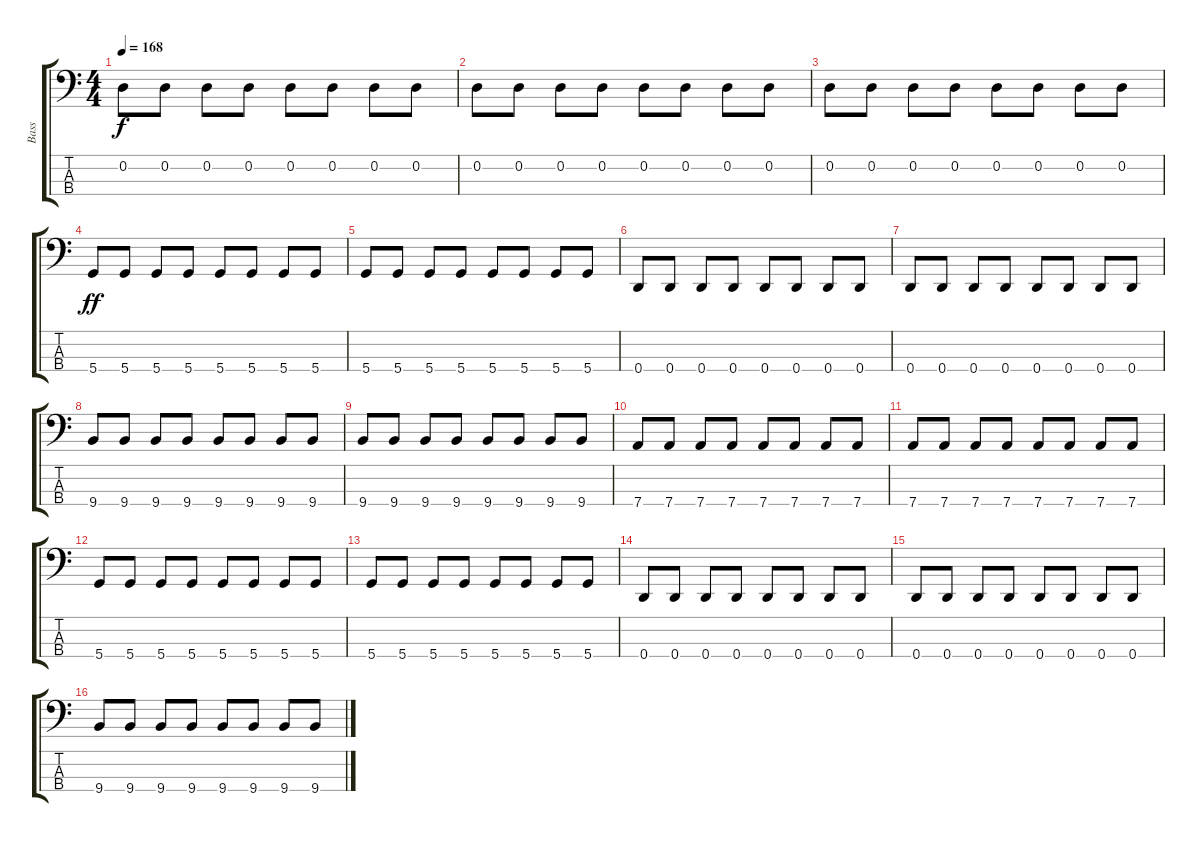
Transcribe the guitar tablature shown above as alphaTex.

\track ("Bass" "Bass") {instrument electricbasspick}
\staff {score tabs}
\tuning (G2 D2 A1 D1) {hide}
\ts (4 4)
\tempo 168
\clef f4
\ks c
0.2.8{dy f} 0.2.8 0.2.8 0.2.8 0.2.8 0.2.8 0.2.8 0.2.8 |
0.2.8 0.2.8 0.2.8 0.2.8 0.2.8 0.2.8 0.2.8 0.2.8 |
0.2.8 0.2.8 0.2.8 0.2.8 0.2.8 0.2.8 0.2.8 0.2.8 |
5.4.8{dy ff} 5.4.8 5.4.8 5.4.8 5.4.8 5.4.8 5.4.8 5.4.8 |
5.4.8 5.4.8 5.4.8 5.4.8 5.4.8 5.4.8 5.4.8 5.4.8 |
0.4.8 0.4.8 0.4.8 0.4.8 0.4.8 0.4.8 0.4.8 0.4.8 |
0.4.8 0.4.8 0.4.8 0.4.8 0.4.8 0.4.8 0.4.8 0.4.8 |
9.4.8 9.4.8 9.4.8 9.4.8 9.4.8 9.4.8 9.4.8 9.4.8 |
9.4.8 9.4.8 9.4.8 9.4.8 9.4.8 9.4.8 9.4.8 9.4.8 |
7.4.8 7.4.8 7.4.8 7.4.8 7.4.8 7.4.8 7.4.8 7.4.8 |
7.4.8 7.4.8 7.4.8 7.4.8 7.4.8 7.4.8 7.4.8 7.4.8 |
5.4.8 5.4.8 5.4.8 5.4.8 5.4.8 5.4.8 5.4.8 5.4.8 |
5.4.8 5.4.8 5.4.8 5.4.8 5.4.8 5.4.8 5.4.8 5.4.8 |
0.4.8 0.4.8 0.4.8 0.4.8 0.4.8 0.4.8 0.4.8 0.4.8 |
0.4.8 0.4.8 0.4.8 0.4.8 0.4.8 0.4.8 0.4.8 0.4.8 |
9.4.8 9.4.8 9.4.8 9.4.8 9.4.8 9.4.8 9.4.8 9.4.8
